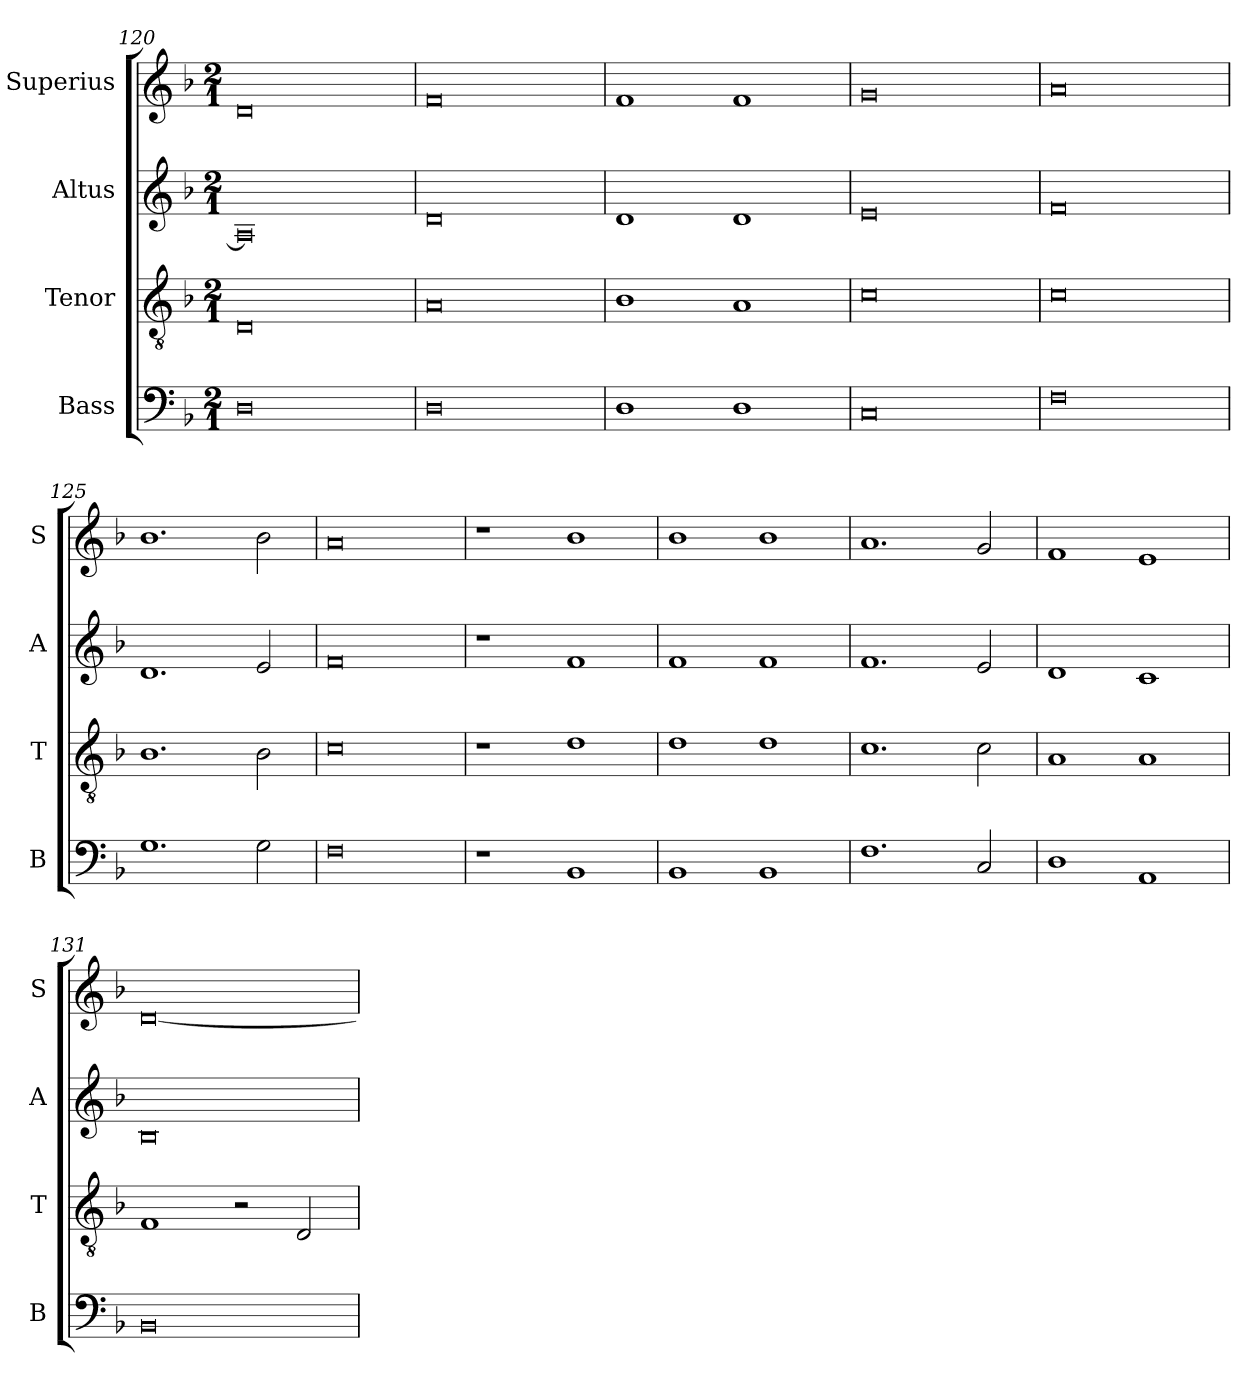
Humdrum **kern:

**kern	**kern	**kern	**kern
*part4	*part3	*part2	*part1
*staff4	*staff3	*staff2	*staff1
*I"Bass	*I"Tenor	*I"Altus	*I"Superius
*I'B	*I'T	*I'A	*I'S
*clefF4	*clefGv2	*clefG2	*clefG2
*k[b-]	*k[b-]	*k[b-]	*k[b-]
*F:	*F:	*F:	*F:
*M2/1	*M2/1	*M2/1	*M2/1
=120	=120	=120	=120
0D	0D	0A]	0d
=121	=121	=121	=121
0D	0A	0d	0f
=122	=122	=122	=122
1D	1B-	1d	1f
1D	1A	1d	1f
=123	=123	=123	=123
0C	0c	0e	0g
=124	=124	=124	=124
0F	0c	0f	0a
=125	=125	=125	=125
1.G	1.B-	1.d	1.b-
2G	2B-	2e	2b-
=126	=126	=126	=126
0F	0c	0f	0a
=127	=127	=127	=127
1r	1r	1r	1r
1BB-	1d	1f	1b-
=128	=128	=128	=128
1BB-	1d	1f	1b-
1BB-	1d	1f	1b-
=129	=129	=129	=129
1.F	1.c	1.f	1.a
2C	2c	2e	2g
=130	=130	=130	=130
1D	1A	1d	1f
1AA	1A	1c	1e
=131	=131	=131	=131
0BB-	1F	0B-	[0d
.	2r	.	.
.	2D	.	.
=	=	=	=
*-	*-	*-	*-
